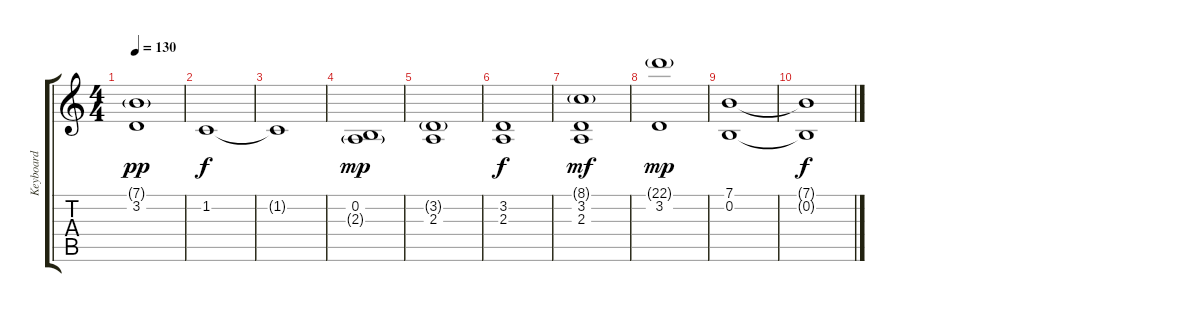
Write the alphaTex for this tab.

\track ("Keyboard" "Keyboard") {instrument stringensemble2}
\staff {score tabs}
\tuning (E4 B3 G3 D3 A2 E2) {hide}
\ts (4 4)
\tempo 130
\clef g2
\ks c
(7.1{g} 3.2).1{dy pp} |
1.2.1{dy f} |
1.2{t}.1 |
(0.2 2.3{g}).1{dy mp} |
(3.2{g} 2.3).1 |
(3.2 2.3).1{dy f} |
(8.1{g} 3.2 2.3).1{dy mf} |
(22.1{g} 3.2).1{dy mp} |
(7.1 0.2).1 |
(7.1{t} 0.2{t}).1{dy f}
